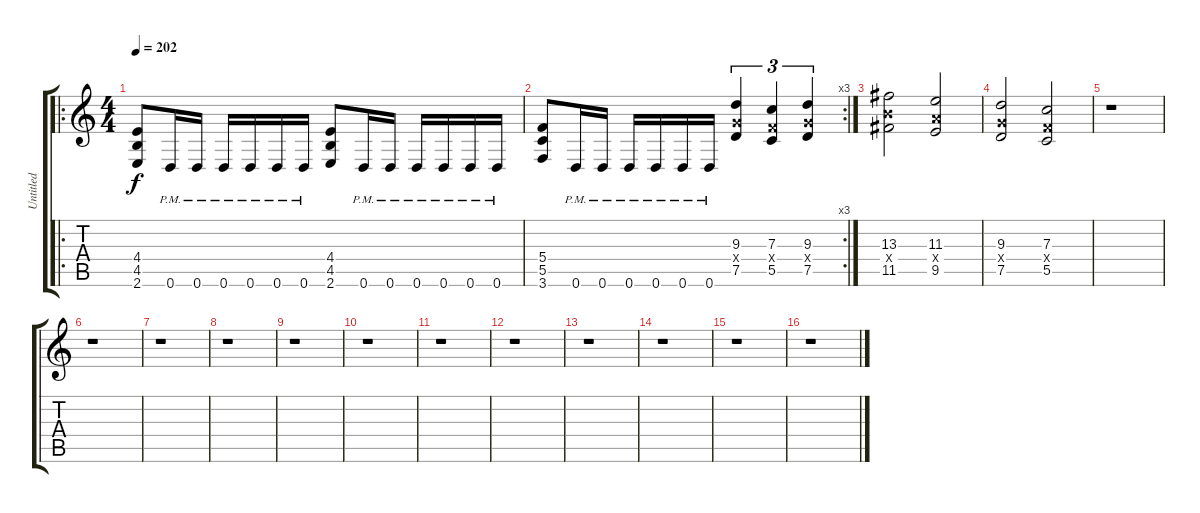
\track ("Untitled" "Untitled") {solo instrument distortionguitar}
\staff {score tabs}
\tuning (D4 A3 F3 C3 G2 D2) {hide}
\ro
\ts (4 4)
\tempo 202
\clef g2
\ks c
(4.4 4.5 2.6).8{dy f} 0.6{pm}.16 0.6{pm}.16 0.6{pm}.16 0.6{pm}.16 0.6{pm}.16 0.6{pm}.16 (4.4 4.5 2.6).8 0.6{pm}.16 0.6{pm}.16 0.6{pm}.16 0.6{pm}.16 0.6{pm}.16 0.6{pm}.16 |
\rc 3
(5.4 5.5 3.6).8 0.6{pm}.16 0.6{pm}.16 0.6{pm}.16 0.6{pm}.16 0.6{pm}.16 0.6{pm}.16 (9.3 7.4{x} 7.5).4{tu (3 2)} (7.3 5.4{x} 5.5).4{tu (3 2)} (9.3 7.4{x} 7.5).4{tu (3 2)} |
(13.3 11.4{x} 11.5).2 (11.3 9.4{x} 9.5).2 |
(9.3 7.4{x} 7.5).2 (7.3 5.4{x} 5.5).2 |
r.1 |
r.1 |
r.1 |
r.1 |
r.1 |
r.1 |
r.1 |
r.1 |
r.1 |
r.1 |
r.1 |
r.1
